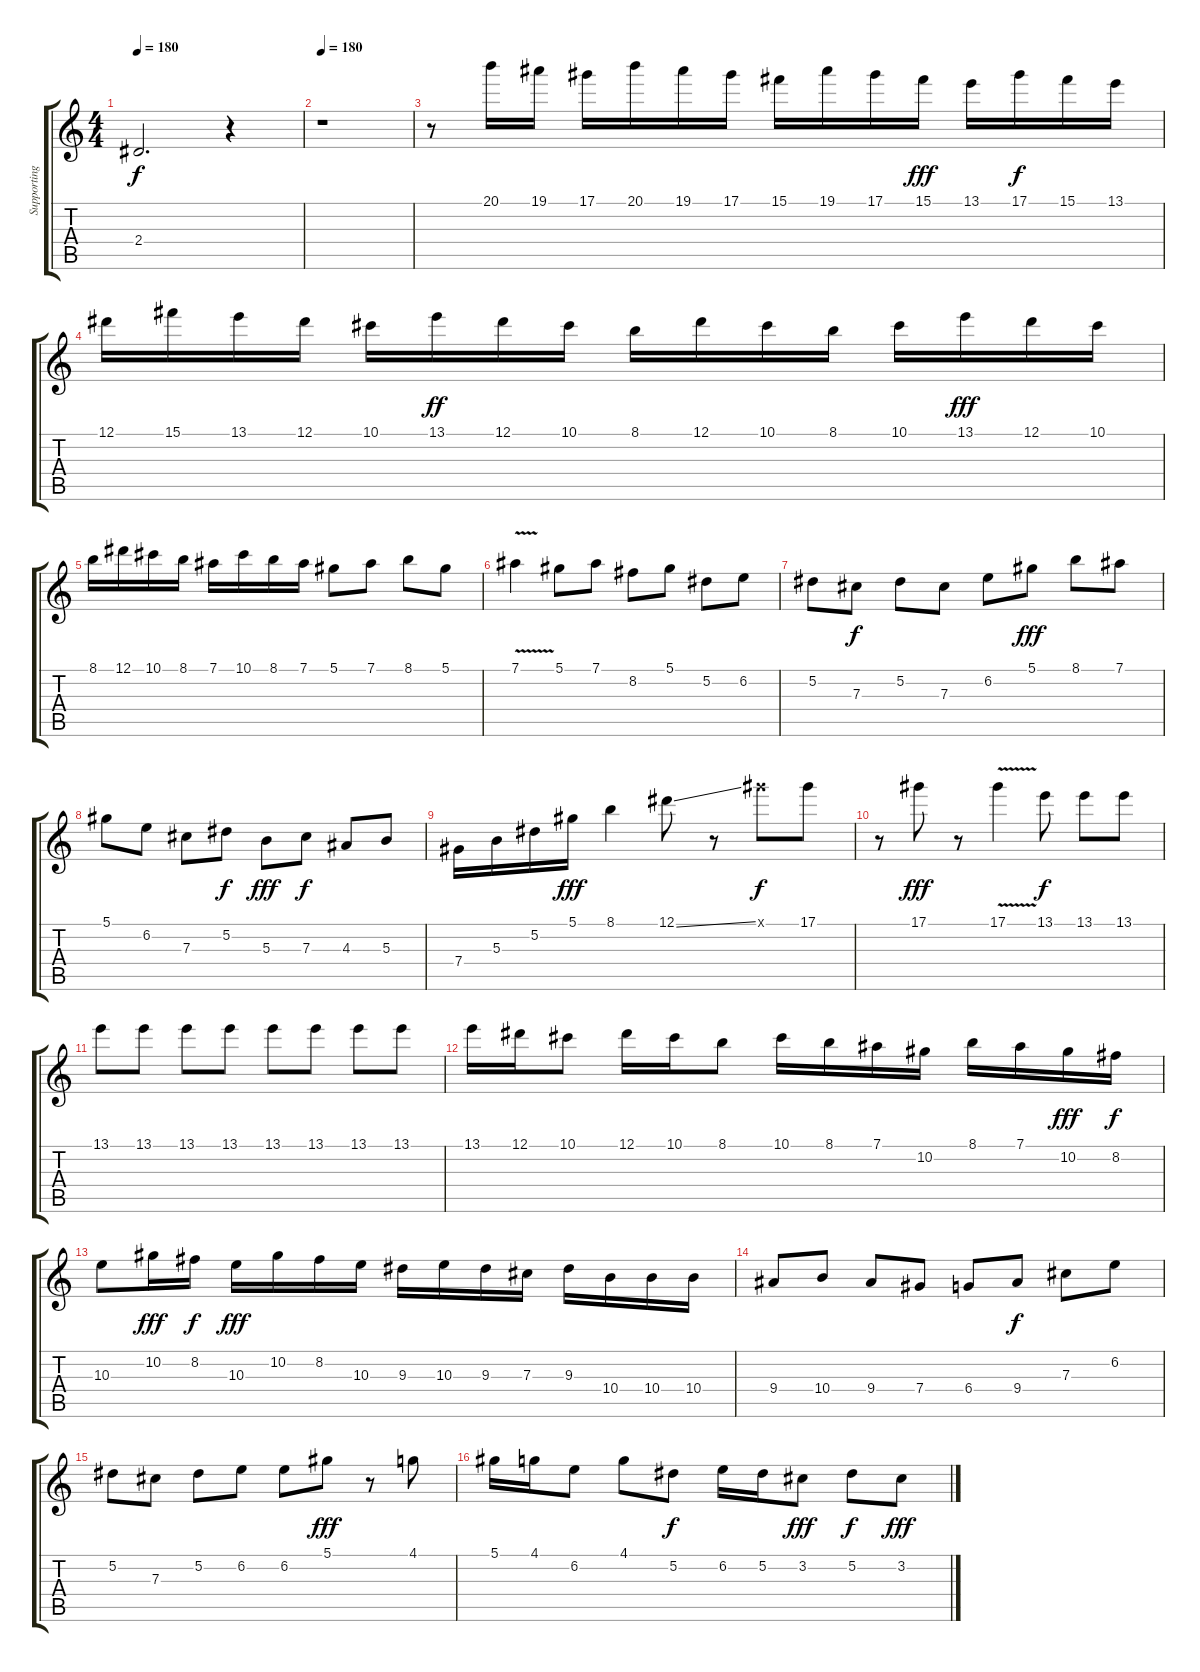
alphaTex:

\track ("Supporting Track" "Supporting") {instrument acousticguitarsteel}
\staff {score tabs}
\tuning (Eb4 Bb3 Gb3 Db3 Ab2 Eb2) {hide}
\ts (4 4)
\tempo 180
\clef g2
\ks c
2.4{t}.2{d dy f} r.4 |
\tempo 180
r.1 |
r.8 20.1.16 19.1.16 17.1.16 20.1.16 19.1.16 17.1.16 15.1.16 19.1.16 17.1.16 15.1.16{dy fff} 13.1.16 17.1.16{dy f} 15.1.16 13.1.16 |
12.1.16 15.1.16 13.1.16 12.1.16 10.1.16 13.1.16{dy ff} 12.1.16 10.1.16 8.1.16 12.1.16 10.1.16 8.1.16 10.1.16 13.1.16{dy fff} 12.1.16 10.1.16 |
8.1.16 12.1.16 10.1.16 8.1.16 7.1.16 10.1.16 8.1.16 7.1.16 5.1.8 7.1.8 8.1.8 5.1.8 |
7.1{v}.4 5.1.8 7.1.8 8.2.8 5.1.8 5.2.8 6.2.8 |
5.2.8 7.3.8{dy f} 5.2.8 7.3.8 6.2.8 5.1.8{dy fff} 8.1.8 7.1.8 |
5.1.8 6.2.8 7.3.8 5.2.8{dy f} 5.3.8{dy fff} 7.3.8{dy f} 4.3.8 5.3.8 |
7.4.16 5.3.16 5.2.16 5.1.16{dy fff} 8.1.4 12.1{ss}.8 r.8 17.1{x}.8{dy f} 17.1.8 |
r.8 17.1.8{dy fff} r.8 17.1{v}.4 13.1.8{dy f} 13.1.8 13.1.8 |
13.1.8 13.1.8 13.1.8 13.1.8 13.1.8 13.1.8 13.1.8 13.1.8 |
13.1.16 12.1.16 10.1.8 12.1.16 10.1.16 8.1.8 10.1.16 8.1.16 7.1.16 10.2.16 8.1.16 7.1.16 10.2.16{dy fff} 8.2.16{dy f} |
10.3.8 10.2.16{dy fff} 8.2.16{dy f} 10.3.16{dy fff} 10.2.16 8.2.16 10.3.16 9.3.16 10.3.16 9.3.16 7.3.16 9.3.16 10.4.16 10.4.16 10.4.16 |
9.4.8 10.4.8 9.4.8 7.4.8 6.4.8 9.4.8{dy f} 7.3.8 6.2.8 |
5.2.8 7.3.8 5.2.8 6.2.8 6.2.8 5.1.8{dy fff} r.8 4.1.8 |
5.1.16 4.1.16 6.2.8 4.1.8 5.2.8{dy f} 6.2.16 5.2.16 3.2.8{dy fff} 5.2.8{dy f} 3.2.8{dy fff}
